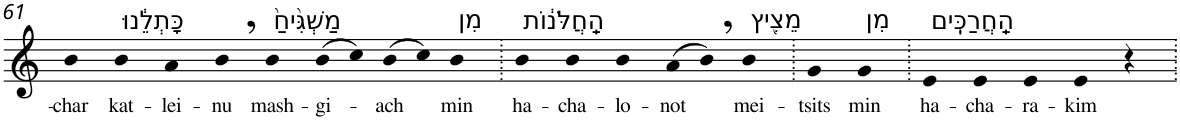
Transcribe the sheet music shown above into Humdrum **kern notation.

**kern	**text
*part1	*part1
*staff1	*staff1
*I"Piano	*
*I'Pno	*
!!LO:PB:g=z
*clefG2	*
*k[]	*
=61	=61
!	!LO:LY:b
4b	-char
!LO:TX:a:t=כָּתְלֵ֔נוּ	!
!	!LO:LY:b
4b	kat-
!	!LO:LY:b
4a	-lei-
!	!LO:LY:b
4b,	-nu
!LO:TX:a:t=מַשְׁגִּ֙יחַ֙	!
!	!LO:LY:b
4b	mash-
!	!LO:LY:b
(>8b	-gi-
8cc)	.
!	!LO:LY:b
(>8b	-ach
8cc)	.
!LO:TX:a:t=מִן	!
!	!LO:LY:b
4b	min
=62.	=62.
!LO:TX:a:t=הַֽחֲלֹּנ֔וֹת	!
!	!LO:LY:b
4b	ha-
!	!LO:LY:b
4b	-cha-
!	!LO:LY:b
4b	-lo-
!	!LO:LY:b
(>8a	-not
8b,)	.
!LO:TX:a:t=מֵצִ֖יץ	!
!	!LO:LY:b
4b	mei-
=63.	=63.
!	!LO:LY:b
4g	-tsits
!LO:TX:a:t=מִן	!
!	!LO:LY:b
4g	min
=64.	=64.
!LO:TX:a:t=הַֽחֲרַכִּֽים	!
!	!LO:LY:b
4e	ha-
!	!LO:LY:b
4e	-cha-
!	!LO:LY:b
4e	-ra-
!	!LO:LY:b
4e	-kim
4r	.
=.	=.
*-	*-
